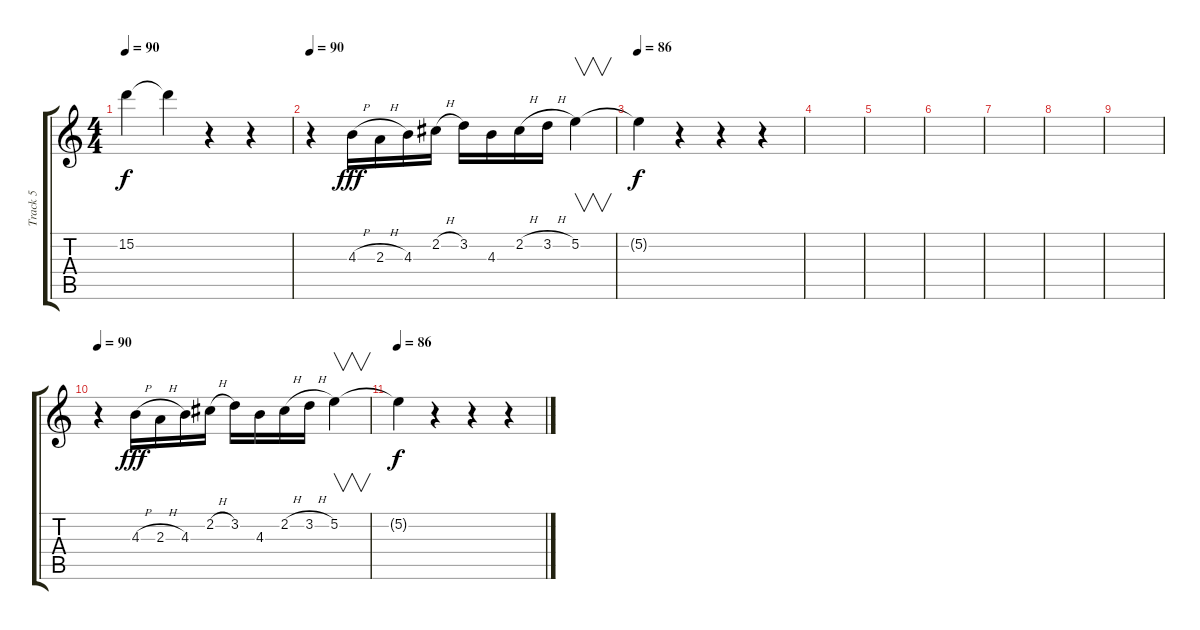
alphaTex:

\track ("Track 5" "Track 5") {instrument overdrivenguitar}
\staff {score tabs}
\tuning (E4 B3 G3 D3 A2 E2) {hide}
\ts (4 4)
\tempo 90
\clef g2
\ks c
15.2{t}.4{dy f} 15.2{t}.4 r.4 r.4 |
\tempo 90
r.4 4.3{h}.16{dy fff} 2.3{h}.16 4.3.16 2.2{h}.16 3.2.16 4.3.16 2.2{h}.16 3.2{h}.16 5.2.4{v} |
\tempo 86
5.2{t}.4{dy f} r.4 r.4 r.4 |
|
|
|
|
|
|
\tempo 90
r.4 4.3{h}.16{dy fff} 2.3{h}.16 4.3.16 2.2{h}.16 3.2.16 4.3.16 2.2{h}.16 3.2{h}.16 5.2.4{v} |
\tempo 86
5.2{t}.4{dy f} r.4 r.4 r.4
